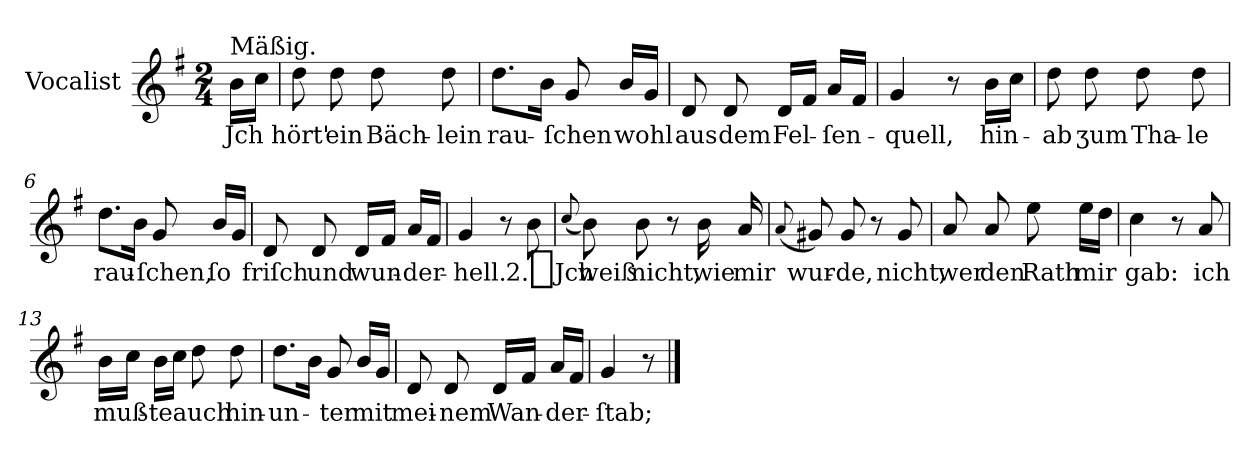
**kern	**text
*part1	*part1
*staff1	*staff1
*I"Vocalist	*
*clefG2	*
*k[f#]	*
*G:	*
*M2/4	*
=	=
!LO:TX:a:t=Mäßig.	!
16bLL	Jch
16ccJJ	.
=1	=1
8dd	hört'
8dd	ein
8dd	Bäch-
8dd	-lein
=2	=2
8.ddL	rau-
16bJk	.
8g	-ſchen
16bLL	wohl
16gJJ	.
=3	=3
8d	aus
8d	dem
16dLL	Fel-
16f#JJ	.
16aLL	-ſen-
16f#JJ	.
=4	=4
4g	-quell,
8r	.
16bLL	hin-
16ccJJ	.
=5	=5
8dd	-ab
8dd	ʒum
8dd	Tha-
8dd	-le
=6	=6
8.ddL	rau-
16bJk	.
8g	-ſchen,
16bLL	ſo
16gJJ	.
=7	=7
8d	friſch
8d	und
16dLL	wun-
16f#JJ	.
16aLL	-der-
16f#JJ	.
=8	=8
4g	-hell.
8r	.
8b	2._Jch
=9	=9
(8qqcc	.
8b)	weiß
8b	nicht,
8r	.
16b	wie
16a	mir
=10	=10
(8qqa	.
8g#X)	wur-
8g#	-de,
8r	.
8g#	nicht,
=11	=11
8a	wer
8a	den
8ee	Rath
16eeLL	mir
16ddJJ	.
=12	=12
4cc	gab:
8r	.
8a	ich
=13	=13
16bLL	muß-
16ccJJ	.
16bLL	-te
16ccJJ	.
8dd	auch
8dd	hin-
=14	=14
8.ddL	-un-
16bJk	.
8g	-ter
16bLL	mit
16gJJ	.
=15	=15
8d	mei-
8d	-nem
16dLL	Wan-
16f#JJ	.
16aLL	-der-
16f#JJ	.
=16	=16
4g	-ſtab;
8r	.
==	==
*-	*-
